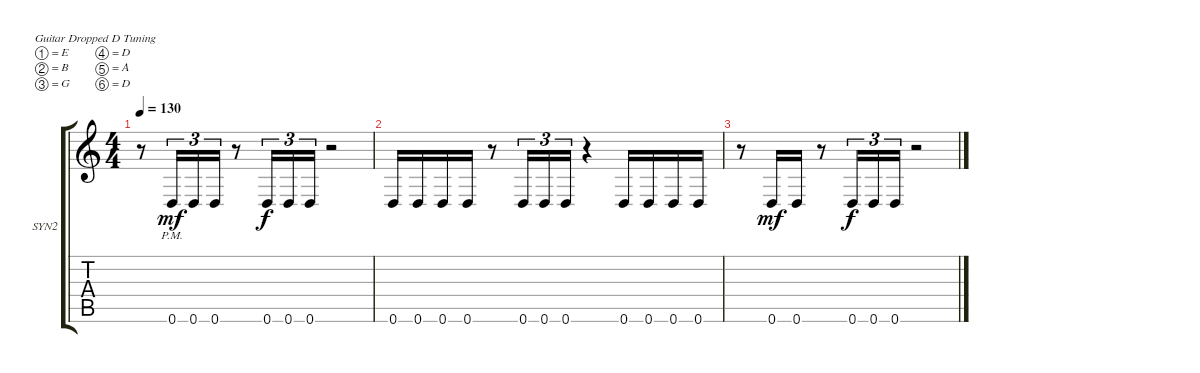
\defaultSystemsLayout 4
\bracketExtendMode groupsimilarinstruments
\firstSystemTrackNameOrientation horizontal
\otherSystemsTrackNameOrientation horizontal
\track ("Synyster Gates (auxiliar guitar) " "SYN2") {instrument distortionguitar}
\staff {score tabs}
\tuning (E4 B3 G3 D3 A2 D2)
\ts (4 4)
\tempo 130
\clef g2
\ks c
r.8{dy mf} 0.6{pm}.16{tu (3 2)} 0.6.16{tu (3 2)} 0.6.16{tu (3 2)} r.8 0.6.16{tu (3 2) dy f} 0.6.16{tu (3 2)} 0.6.16{tu (3 2)} r.2 |
0.6.16 0.6.16 0.6.16 0.6.16 r.8 0.6.16{tu (3 2)} 0.6.16{tu (3 2)} 0.6.16{tu (3 2)} r.4 0.6.16 0.6.16 0.6.16 0.6.16 |
r.8 0.6.16{dy mf} 0.6.16 r.8 0.6.16{tu (3 2) dy f} 0.6.16{tu (3 2)} 0.6.16{tu (3 2)} r.2
